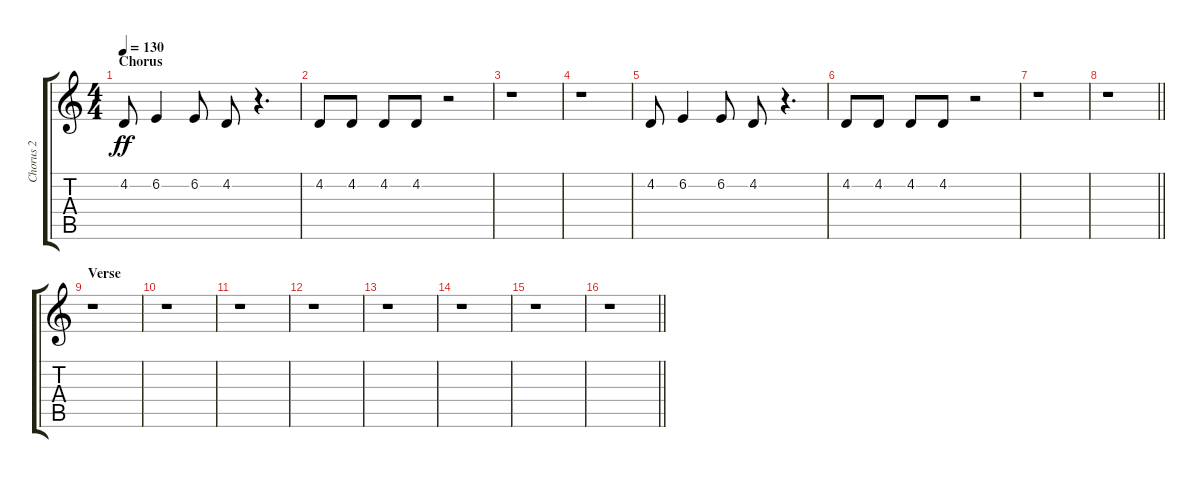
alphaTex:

\track ("Chorus 2" "Chorus 2") {instrument synthvoice}
\staff {score tabs}
\tuning (Eb4 Bb3 Gb3 Db3 Ab2 Eb2) {hide}
\ts (4 4)
\section ("" "Chorus")
\tempo 130
\clef g2
\ks c
4.2.8{dy ff} 6.2.4 6.2.8 4.2.8 r.4{d} |
4.2.8 4.2.8 4.2.8 4.2.8 r.2 |
r.1 |
r.1 |
4.2.8 6.2.4 6.2.8 4.2.8 r.4{d} |
4.2.8 4.2.8 4.2.8 4.2.8 r.2 |
r.1 |
\barLineRight lightlight
r.1 |
\section ("" "Verse")
r.1 |
r.1 |
r.1 |
r.1 |
r.1 |
r.1 |
r.1 |
\barLineRight lightlight
r.1
